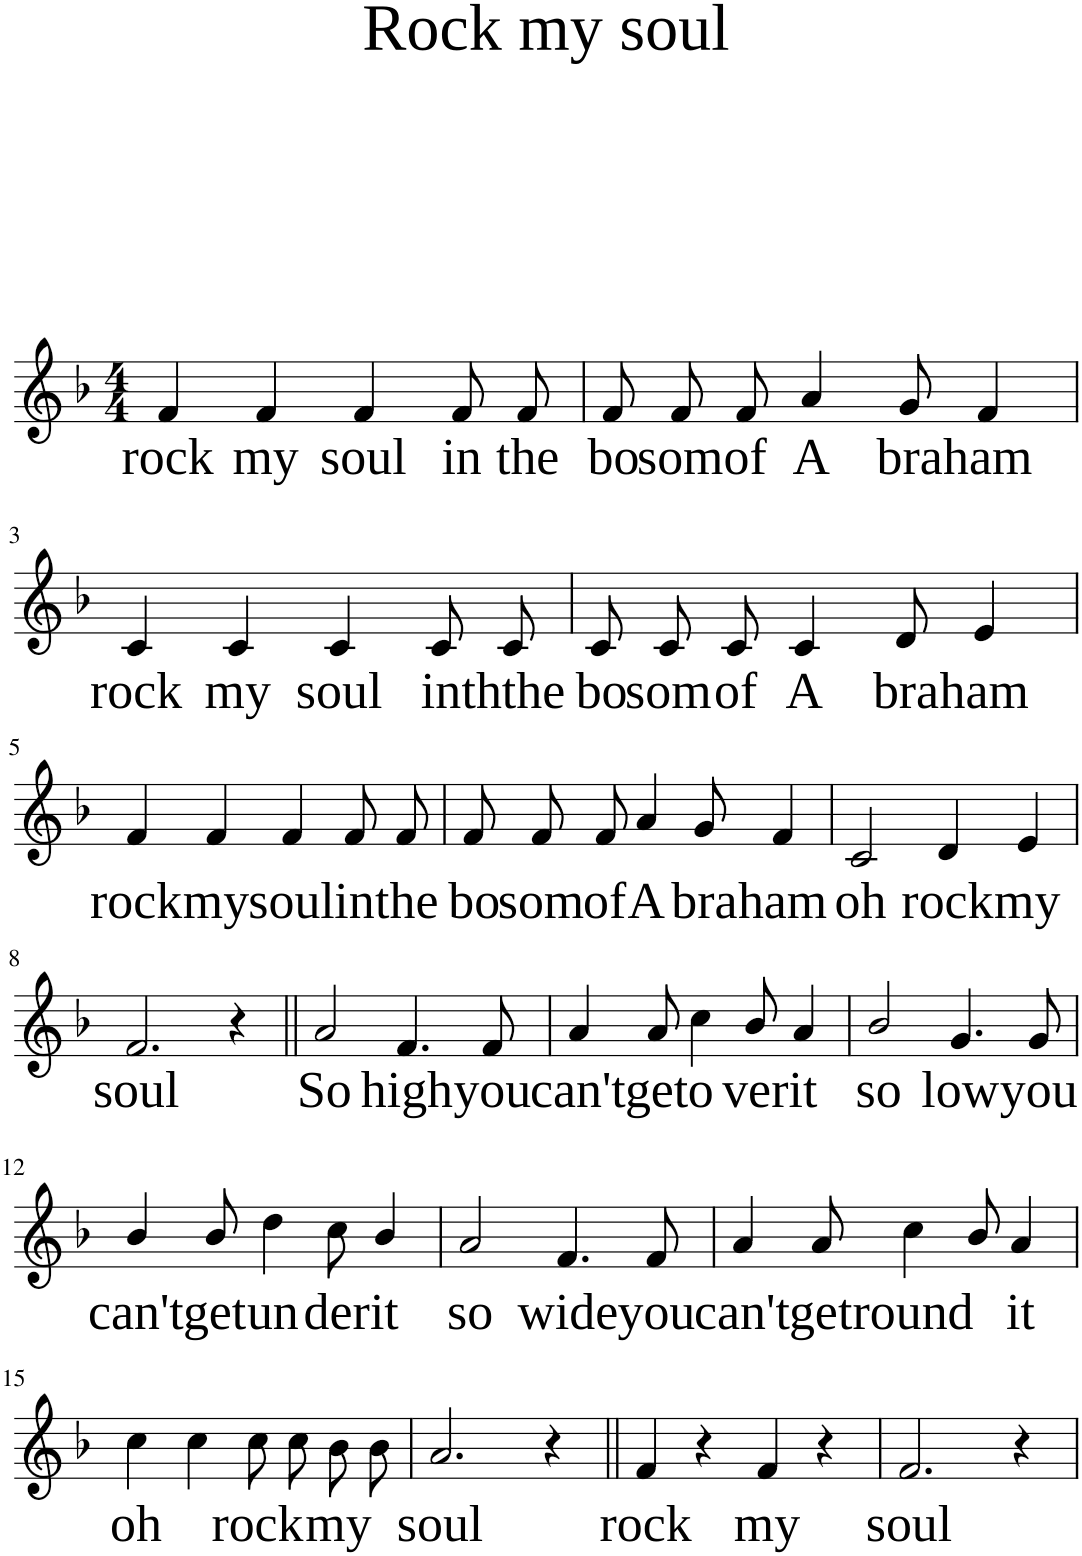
**kern	**text
*part1	*part1
*staff1	*staff1
*I"P1	*
*clefG2	*
*k[b-]	*
*F:	*
*M4/4	*
=1	=1
!	!LO:LY:b
4f/	rock
!	!LO:LY:b
4f/	my
!	!LO:LY:b
4f/	soul
!	!LO:LY:b
8f/L	in
!	!LO:LY:b
8f/J	the
=2	=2
!	!LO:LY:b
8f/L	bo
!	!LO:LY:b
8f/J	som
!	!LO:LY:b
8f/	of
!	!LO:LY:b
4a/	A
!	!LO:LY:b
8g/	bra
!	!LO:LY:b
4f/	ham
!!LO:LB:g=z
=3	=3
!	!LO:LY:b
4c/	rock
!	!LO:LY:b
4c/	my
!	!LO:LY:b
4c/	soul
!	!LO:LY:b
8c/L	in
!	!LO:LY:b
8c/J	ththe
=4	=4
!	!LO:LY:b
8c/L	bo
!	!LO:LY:b
8c/J	som
!	!LO:LY:b
8c/	of
!	!LO:LY:b
4c/	A
!	!LO:LY:b
8d/	bra
!	!LO:LY:b
4e/	ham
!!LO:LB:g=z
=5	=5
!	!LO:LY:b
4f/	rock
!	!LO:LY:b
4f/	my
!	!LO:LY:b
4f/	soul
!	!LO:LY:b
8f/L	in
!	!LO:LY:b
8f/J	the
=6	=6
!	!LO:LY:b
8f/L	bo
!	!LO:LY:b
8f/J	som
!	!LO:LY:b
8f/	of
!	!LO:LY:b
4a/	A
!	!LO:LY:b
8g/	bra
!	!LO:LY:b
4f/	ham
=7	=7
!	!LO:LY:b
2c/	oh
!	!LO:LY:b
4d/	rock
!	!LO:LY:b
4e/	my
!!LO:LB:g=z
=8	=8
!	!LO:LY:b
2.f/	soul
4r	.
=9||	=9||
!	!LO:LY:b
2a/	So
!	!LO:LY:b
4.f/	high
!	!LO:LY:b
8f/	you
=10	=10
!	!LO:LY:b
4a/	can't
!	!LO:LY:b
8a/	get
!	!LO:LY:b
4cc\	o
!	!LO:LY:b
8b-/	ver
!	!LO:LY:b
4a/	it
=11	=11
!	!LO:LY:b
2b-/	so
!	!LO:LY:b
4.g/	low
!	!LO:LY:b
8g/	you
!!LO:LB:g=z
=12	=12
!	!LO:LY:b
4b-/	can't
!	!LO:LY:b
8b-/	get
!	!LO:LY:b
4dd\	un
!	!LO:LY:b
8cc\	der
!	!LO:LY:b
4b-/	it
=13	=13
!	!LO:LY:b
2a/	so
!	!LO:LY:b
4.f/	wide
!	!LO:LY:b
8f/	you
=14	=14
!	!LO:LY:b
4a/	can't
!	!LO:LY:b
8a/	get
!	!LO:LY:b
4cc\	round
8b-/	.
!	!LO:LY:b
4a/	it
!!LO:LB:g=z
=15	=15
!	!LO:LY:b
4cc\	oh
4cc\	.
!	!LO:LY:b
8cc\L	rock
8cc\J	.
!	!LO:LY:b
8b-\L	my
8b-\J	.
=16	=16
!	!LO:LY:b
2.a/	soul
4r	.
=17||	=17||
!	!LO:LY:b
4f/	rock
4r	.
!	!LO:LY:b
4f/	my
4r	.
=18	=18
!	!LO:LY:b
2.f/	soul
4r	.
=	=
*-	*-
